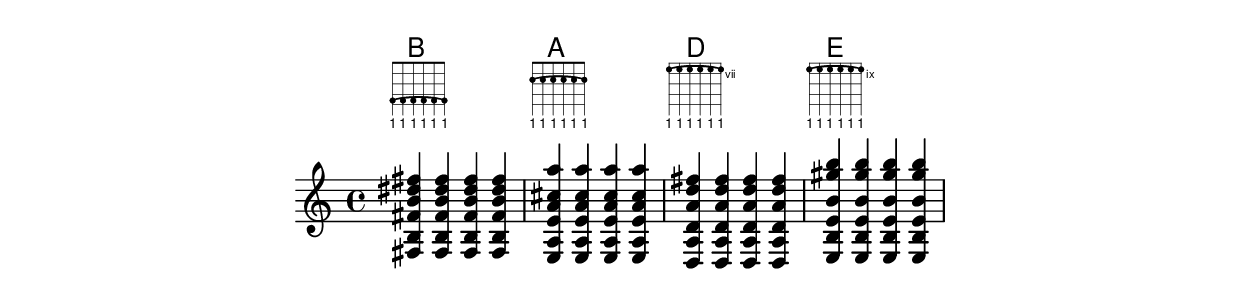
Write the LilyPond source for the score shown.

\version "2.20.0"

\paper {
  indent = 0\mm
  line-width = 110\mm
  oddHeaderMarkup = ""
  evenHeaderMarkup = ""
  oddFooterMarkup = ""
  evenFooterMarkup = ""
}


\include "predefined-guitar-fretboards.ly"
custom-tuning = \stringTuning <d g d' g' b' d''>

\addChordShape #'flatbar #guitar-tuning "0-1-(;0-1;0-1;0-1;0-1;0-1-);"

\storePredefinedDiagram #default-fret-table
                        \chordmode { e }
                        #guitar-tuning
                        #(offset-fret 2 (chord-shape 'flatbar guitar-tuning))

\storePredefinedDiagram #default-fret-table
                        \chordmode { b }
                        #guitar-tuning
                        #(offset-fret 4 (chord-shape 'flatbar guitar-tuning))

\storePredefinedDiagram #default-fret-table
                        \chordmode { d }
                        #guitar-tuning
                        #(offset-fret 7 (chord-shape 'flatbar guitar-tuning))

\storePredefinedDiagram #default-fret-table
                        \chordmode { a }
                        #guitar-tuning
                        #(offset-fret 2 (chord-shape 'flatbar guitar-tuning))

 \storePredefinedDiagram #default-fret-table
                        \chordmode { e }
                        #guitar-tuning
                        #(offset-fret 9 (chord-shape 'flatbar guitar-tuning))

mynotes = {
  <fis b fis' b' dis'' fis''>4
  <fis b fis' b' dis'' fis''>4
  <fis b fis' b' dis'' fis''>4
  <fis b fis' b' dis'' fis''>4
   |
  <a e a' e' cis'' a''>4
  <a e a' e' cis'' a''>4
  <a e a' e' cis'' a''>4
  <a e a' e' cis'' a''>4
  |
  <d a d' a' fis'' d''>4
  <d a d' a' fis'' d''>4
  <d a d' a' fis'' d''>4
  <d a d' a' fis'' d''>4
  |
  <b e b' e' gis'' b''>4
  <b e b' e' gis'' b''>4
  <b e b' e' gis'' b''>4
  <b e b' e' gis'' b''>4

}
 mychords = \chordmode {
 b1 a1 d1 e1
 }

<<
% \new ChordNames {
%  \chordmode {
%    c1 d:m e
%    }
%



   \new ChordNames {
   \mychords
  }

  \new FretBoards {
   \mychords
  }

%  \new Staff {
%    \clef treble
%    \mynotes
%  }

 \new Staff {
   % \set TabStaff.stringTunings = #custom-tuning
     \mynotes
  }
>>
